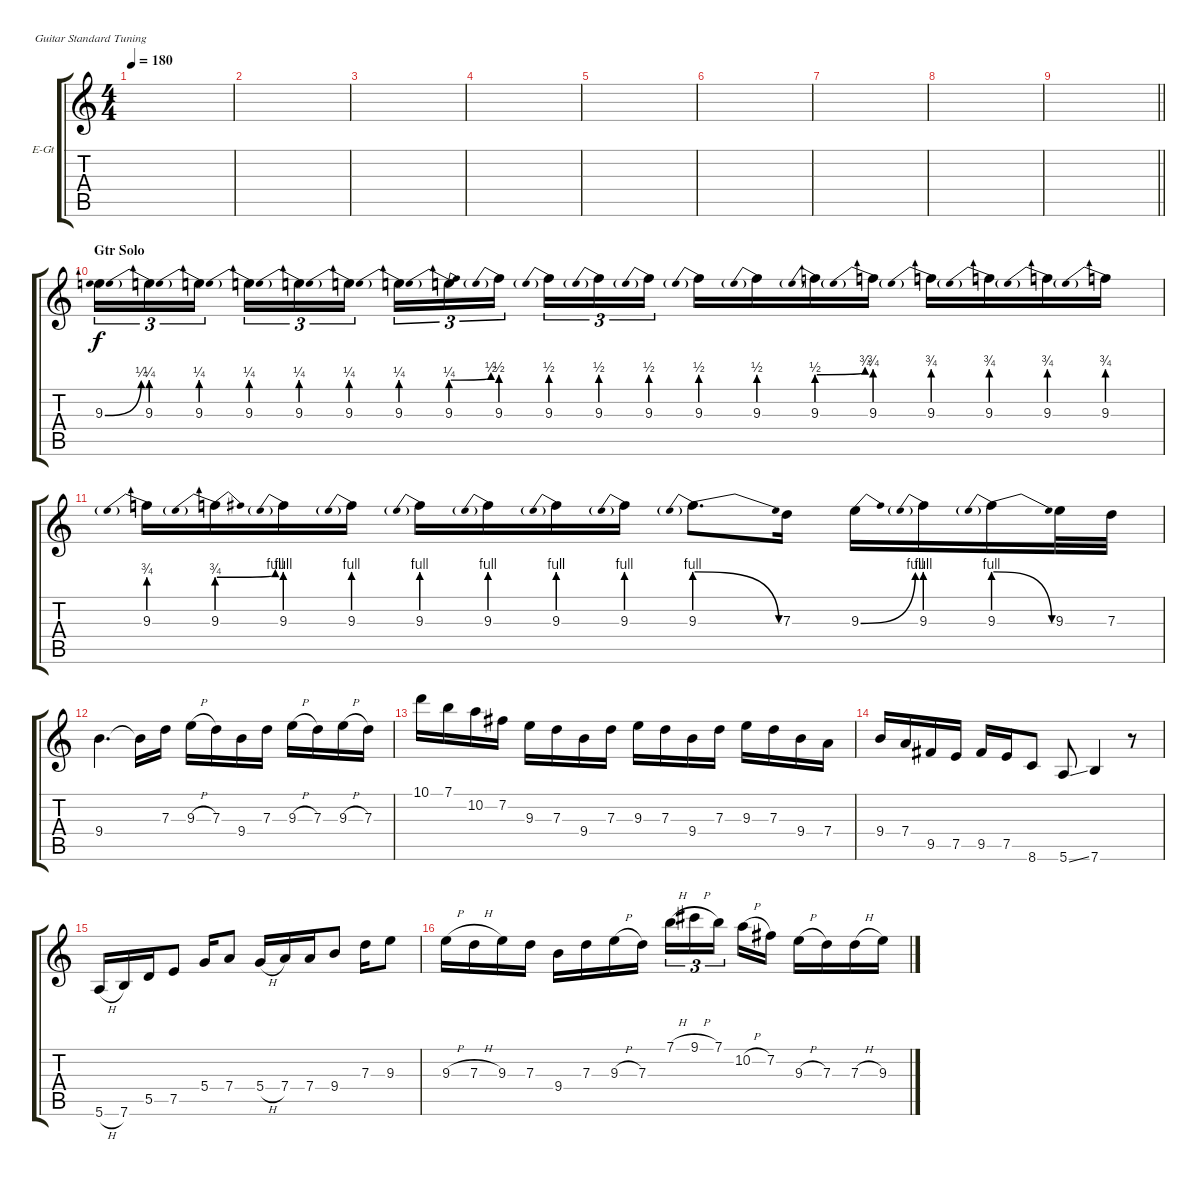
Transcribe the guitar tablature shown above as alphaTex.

\bracketExtendMode groupsimilarinstruments
\firstSystemTrackNameOrientation horizontal
\otherSystemsTrackNameOrientation horizontal
\track ("Gtr Solo 1" "E-Gt") {instrument distortionguitar}
\staff {score tabs}
\tuning (E4 B3 G3 D3 A2 E2)
\ts (4 4)
\tempo 180
\clef g2
\ks c
|
|
|
|
|
|
|
|
\barLineRight lightlight
|
\section ("" "Gtr Solo")
9.3{be (bend 0 0 60 1)}.16{tu (3 2)} 9.3{be (prebend 0 1 60 1)}.16{tu (3 2)} 9.3{be (prebend 0 1 60 1)}.16{tu (3 2)} 9.3{be (prebend 0 1 60 1)}.16{tu (3 2)} 9.3{be (prebend 0 1 60 1)}.16{tu (3 2)} 9.3{be (prebend 0 1 60 1)}.16{tu (3 2)} 9.3{be (prebend 0 1 60 1)}.16{tu (3 2)} 9.3{be (prebendbend 0 1 60 2)}.16{tu (3 2)} 9.3{be (prebend 0 2 60 2)}.16{tu (3 2)} 9.3{be (prebend 0 2 60 2)}.16{tu (3 2)} 9.3{be (prebend 0 2 60 2)}.16{tu (3 2)} 9.3{be (prebend 0 2 60 2)}.16{tu (3 2)} 9.3{be (prebend 0 2 60 2)}.16 9.3{be (prebend 0 2 60 2)}.16 9.3{be (prebendbend 0 2 60 3)}.16 9.3{be (prebend 0 3 60 3)}.16 9.3{be (prebend 0 3 60 3)}.16 9.3{be (prebend 0 3 60 3)}.16 9.3{be (prebend 0 3 60 3)}.16 9.3{be (prebend 0 3 60 3)}.16 |
9.3{be (prebend 0 3 60 3)}.16 9.3{be (prebendbend 0 3 60 4)}.16 9.3{be (prebend 0 4 60 4)}.16 9.3{be (prebend 0 4 60 4)}.16 9.3{be (prebend 0 4 60 4)}.16 9.3{be (prebend 0 4 60 4)}.16 9.3{be (prebend 0 4 60 4)}.16 9.3{be (prebend 0 4 60 4)}.16 9.3{be (prebendrelease 0 4 60 0)}.8{d} 7.3.16 9.3{be (bend 0 0 60 4)}.16 9.3{be (prebend 0 4 60 4)}.16 9.3{be (prebendrelease 0 4 60 0)}.16 9.3.32 7.3.32 |
9.4.4{d} 9.4{t}.16 7.3.16 9.3{h}.16 7.3.16 9.4.16 7.3.16 9.3{h}.16 7.3.16 9.3{h}.16 7.3.16 |
10.1.16 7.1.16 10.2.16 7.2.16 9.3.16 7.3.16 9.4.16 7.3.16 9.3.16 7.3.16 9.4.16 7.3.16 9.3.16 7.3.16 9.4.16 7.4.16 |
9.4.16 7.4.16 9.5.16 7.5.16 9.5.16 7.5.16 8.6.8 5.6{ss}.8 7.6.4 r.8 |
5.6{h}.16 7.6.16 5.5.16 7.5.8 5.4.16 7.4.8 5.4{h}.16 7.4.16 7.4.16 9.4.8 7.3.16 9.3.8 |
9.3{h}.16 7.3{h}.16 9.3.16 7.3.16 9.4.16 7.3.16 9.3{h}.16 7.3.16 7.1{h}.16{tu (3 2)} 9.1{h}.16{tu (3 2)} 7.1.16{tu (3 2)} 10.2{h}.16 7.2.16 9.3{h}.16 7.3.16 7.3{h}.16 9.3.16
